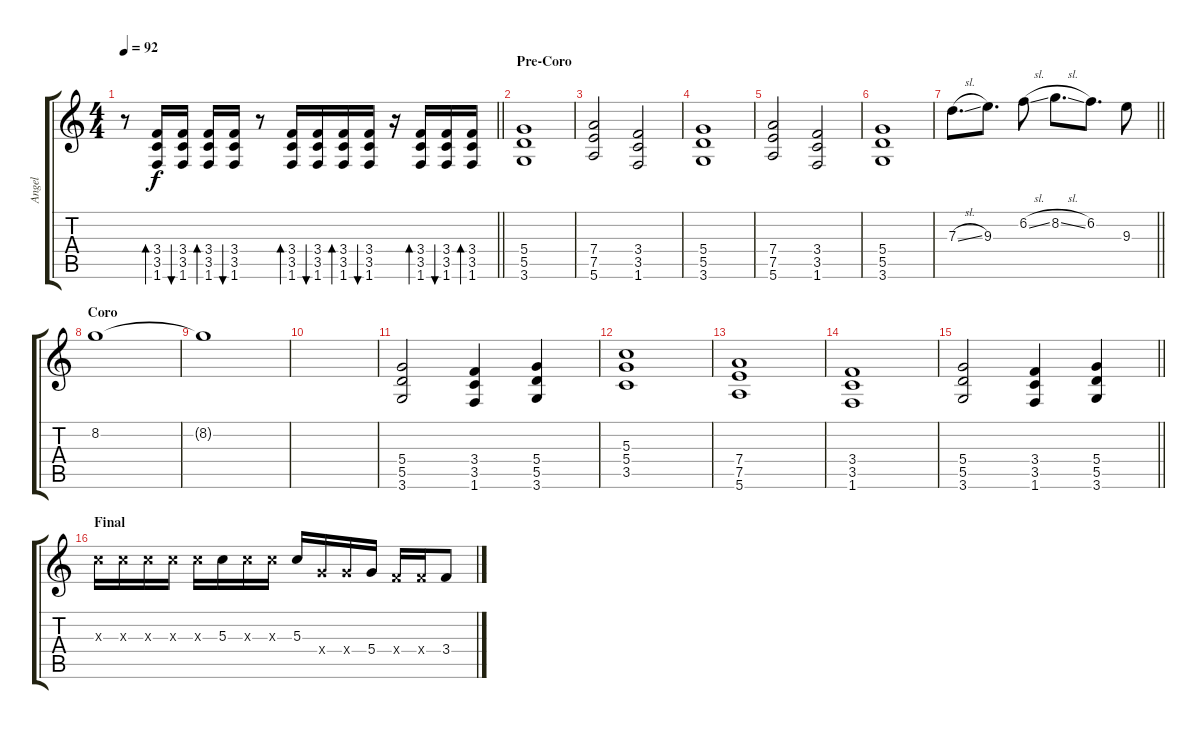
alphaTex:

\track ("Angel" "Angel") {instrument distortionguitar}
\staff {score tabs}
\tuning (E4 B3 G3 D3 A2 E2) {hide}
\ts (4 4)
\tempo 92
\clef g2
\barLineRight lightlight
\ks c
r.8{dy f} (3.4 3.5 1.6).16{bd 30} (3.4 3.5 1.6).16{bu 30} (3.4 3.5 1.6).16{bd 30} (3.4 3.5 1.6).16{bu 30} r.8 (3.4 3.5 1.6).16{bd 30} (3.4 3.5 1.6).16{bu 30} (3.4 3.5 1.6).16{bd 30} (3.4 3.5 1.6).16{bu 30} r.16 (3.4 3.5 1.6).16{bd 30} (3.4 3.5 1.6).16{bu 30} (3.4 3.5 1.6).16{bd 30} |
\section ("" "Pre-Coro")
(5.4 5.5 3.6).1 |
(7.4 7.5 5.6).2 (3.4 3.5 1.6).2 |
(5.4 5.5 3.6).1 |
(7.4 7.5 5.6).2 (3.4 3.5 1.6).2 |
(5.4 5.5 3.6).1 |
\barLineRight lightlight
7.3{sl}.8{d} 9.3.8{d} 6.2{sl}.8 8.2{sl}.8{d} 6.2.8{d} 9.3.8 |
\section ("" "Coro")
8.2.1{volume 2} |
8.2{t}.1 |
|
(5.4 5.5 3.6).2{volume 13} (3.4 3.5 1.6).4 (5.4 5.5 3.6).4 |
(5.3 5.4 3.5).1 |
(7.4 7.5 5.6).1 |
(3.4 3.5 1.6).1 |
\barLineRight lightlight
(5.4 5.5 3.6).2 (3.4 3.5 1.6).4 (5.4 5.5 3.6).4 |
\section ("" "Final")
5.3{x}.16 5.3{x}.16 5.3{x}.16 5.3{x}.16 5.3{x}.16 5.3.16 5.3{x}.16 5.3{x}.16 5.3.16 5.4{x}.16 5.4{x}.16 5.4.16 3.4{x}.16 3.4{x}.16 3.4.8
